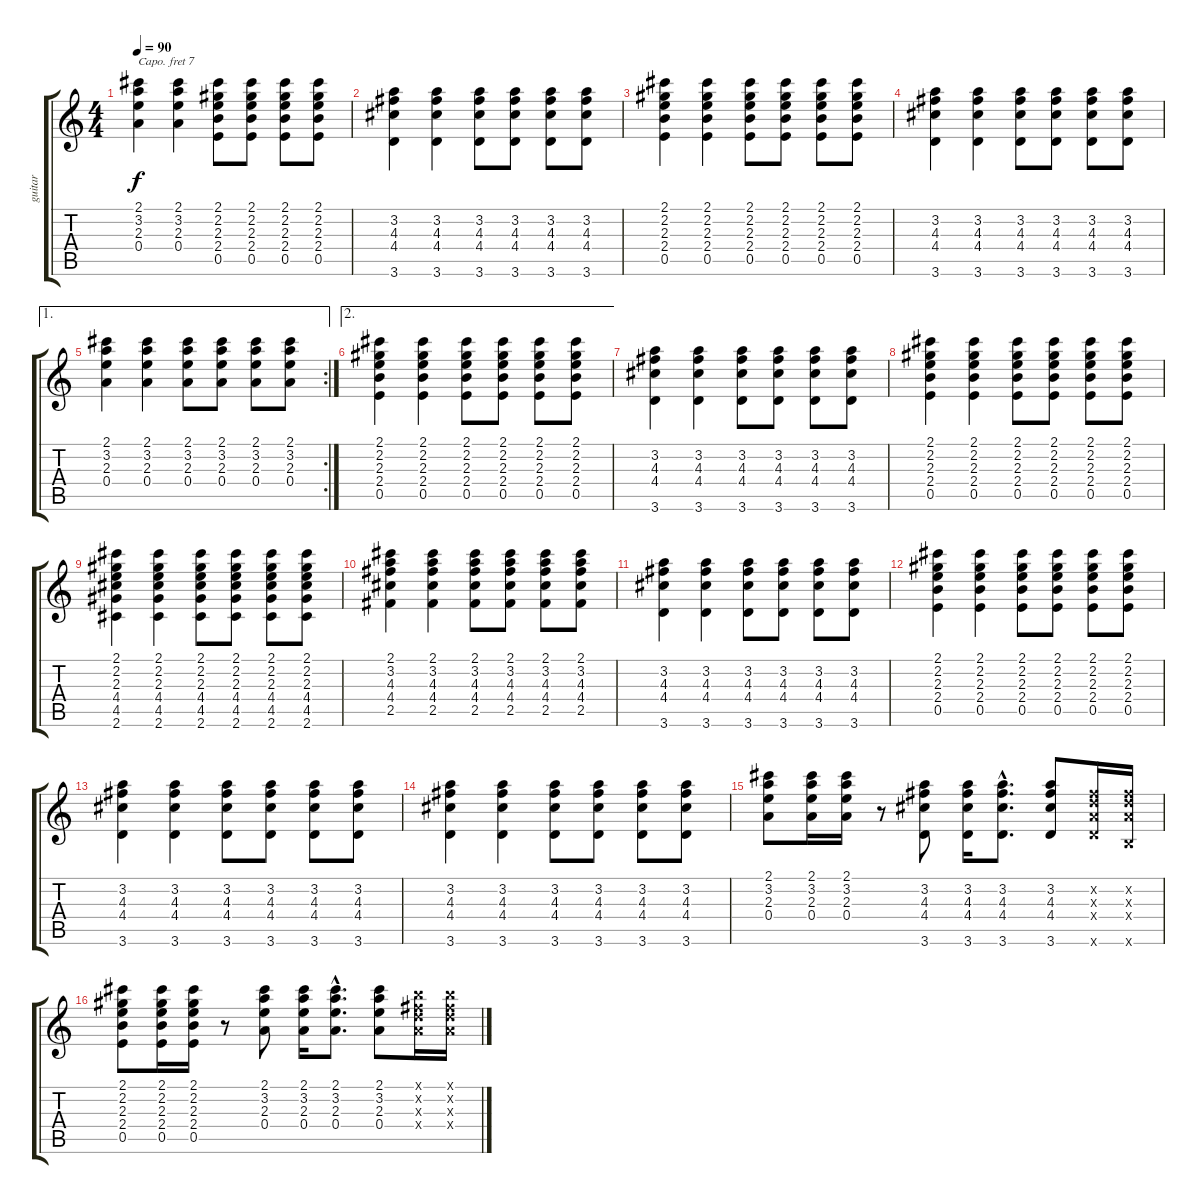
\track ("guitar" "guitar") {instrument acousticguitarsteel}
\staff {score tabs}
\capo 7
\tuning (E4 B3 G3 D3 A2 E2) {hide}
\ts (4 4)
\tempo 90
\clef g2
\ks c
(2.1 3.2 2.3 0.4).4{dy f} (2.1 3.2 2.3 0.4).4 (2.1 2.2 2.3 2.4 0.5).8 (2.1 2.2 2.3 2.4 0.5).8 (2.1 2.2 2.3 2.4 0.5).8 (2.1 2.2 2.3 2.4 0.5).8 |
(3.2 4.3 4.4 3.6).4 (3.2 4.3 4.4 3.6).4 (3.2 4.3 4.4 3.6).8 (3.2 4.3 4.4 3.6).8 (3.2 4.3 4.4 3.6).8 (3.2 4.3 4.4 3.6).8 |
(2.1 2.2 2.3 2.4 0.5).4 (2.1 2.2 2.3 2.4 0.5).4 (2.1 2.2 2.3 2.4 0.5).8 (2.1 2.2 2.3 2.4 0.5).8 (2.1 2.2 2.3 2.4 0.5).8 (2.1 2.2 2.3 2.4 0.5).8 |
(3.2 4.3 4.4 3.6).4 (3.2 4.3 4.4 3.6).4 (3.2 4.3 4.4 3.6).8 (3.2 4.3 4.4 3.6).8 (3.2 4.3 4.4 3.6).8 (3.2 4.3 4.4 3.6).8 |
\ae 1
\rc 2
(2.1 3.2 2.3 0.4).4 (2.1 3.2 2.3 0.4).4 (2.1 3.2 2.3 0.4).8 (2.1 3.2 2.3 0.4).8 (2.1 3.2 2.3 0.4).8 (2.1 3.2 2.3 0.4).8 |
\ae 2
(2.1 2.2 2.3 2.4 0.5).4 (2.1 2.2 2.3 2.4 0.5).4 (2.1 2.2 2.3 2.4 0.5).8 (2.1 2.2 2.3 2.4 0.5).8 (2.1 2.2 2.3 2.4 0.5).8 (2.1 2.2 2.3 2.4 0.5).8 |
(3.2 4.3 4.4 3.6).4 (3.2 4.3 4.4 3.6).4 (3.2 4.3 4.4 3.6).8 (3.2 4.3 4.4 3.6).8 (3.2 4.3 4.4 3.6).8 (3.2 4.3 4.4 3.6).8 |
(2.1 2.2 2.3 2.4 0.5).4 (2.1 2.2 2.3 2.4 0.5).4 (2.1 2.2 2.3 2.4 0.5).8 (2.1 2.2 2.3 2.4 0.5).8 (2.1 2.2 2.3 2.4 0.5).8 (2.1 2.2 2.3 2.4 0.5).8 |
(2.1 2.2 2.3 4.4 4.5 2.6).4 (2.1 2.2 2.3 4.4 4.5 2.6).4 (2.1 2.2 2.3 4.4 4.5 2.6).8 (2.1 2.2 2.3 4.4 4.5 2.6).8 (2.1 2.2 2.3 4.4 4.5 2.6).8 (2.1 2.2 2.3 4.4 4.5 2.6).8 |
(2.1 3.2 4.3 4.4 2.5).4 (2.1 3.2 4.3 4.4 2.5).4 (2.1 3.2 4.3 4.4 2.5).8 (2.1 3.2 4.3 4.4 2.5).8 (2.1 3.2 4.3 4.4 2.5).8 (2.1 3.2 4.3 4.4 2.5).8 |
(3.2 4.3 4.4 3.6).4 (3.2 4.3 4.4 3.6).4 (3.2 4.3 4.4 3.6).8 (3.2 4.3 4.4 3.6).8 (3.2 4.3 4.4 3.6).8 (3.2 4.3 4.4 3.6).8 |
(2.1 2.2 2.3 2.4 0.5).4 (2.1 2.2 2.3 2.4 0.5).4 (2.1 2.2 2.3 2.4 0.5).8 (2.1 2.2 2.3 2.4 0.5).8 (2.1 2.2 2.3 2.4 0.5).8 (2.1 2.2 2.3 2.4 0.5).8 |
(3.2 4.3 4.4 3.6).4 (3.2 4.3 4.4 3.6).4 (3.2 4.3 4.4 3.6).8 (3.2 4.3 4.4 3.6).8 (3.2 4.3 4.4 3.6).8 (3.2 4.3 4.4 3.6).8 |
(3.2 4.3 4.4 3.6).4 (3.2 4.3 4.4 3.6).4 (3.2 4.3 4.4 3.6).8 (3.2 4.3 4.4 3.6).8 (3.2 4.3 4.4 3.6).8 (3.2 4.3 4.4 3.6).8 |
(2.1 3.2 2.3 0.4).8{volume 13} (2.1 3.2 2.3 0.4).16 (2.1 3.2 2.3 0.4).16 r.8 (3.2 4.3 4.4 3.6).8 (3.2 4.3 4.4 3.6).16 (3.2{hac} 4.3{hac} 4.4{hac} 3.6{hac}).8{d} (3.2 4.3 4.4 3.6).8 (0.2{x} 0.3{x} 0.4{x} 3.6{x}).16 (0.2{x} 0.3{x} 0.4{x} 0.6{x}).16 |
(2.1 2.2 2.3 2.4 0.5).8 (2.1 2.2 2.3 2.4 0.5).16 (2.1 2.2 2.3 2.4 0.5).16 r.8 (2.1 3.2 2.3 0.4).8 (2.1 3.2 2.3 0.4).16 (2.1{hac} 3.2{hac} 2.3{hac} 0.4{hac}).8{d} (2.1 3.2 2.3 0.4).8 (0.1{x} 0.2{x} 0.3{x} 0.4{x}).16 (0.1{x} 0.2{x} 0.3{x} 0.4{x}).16
